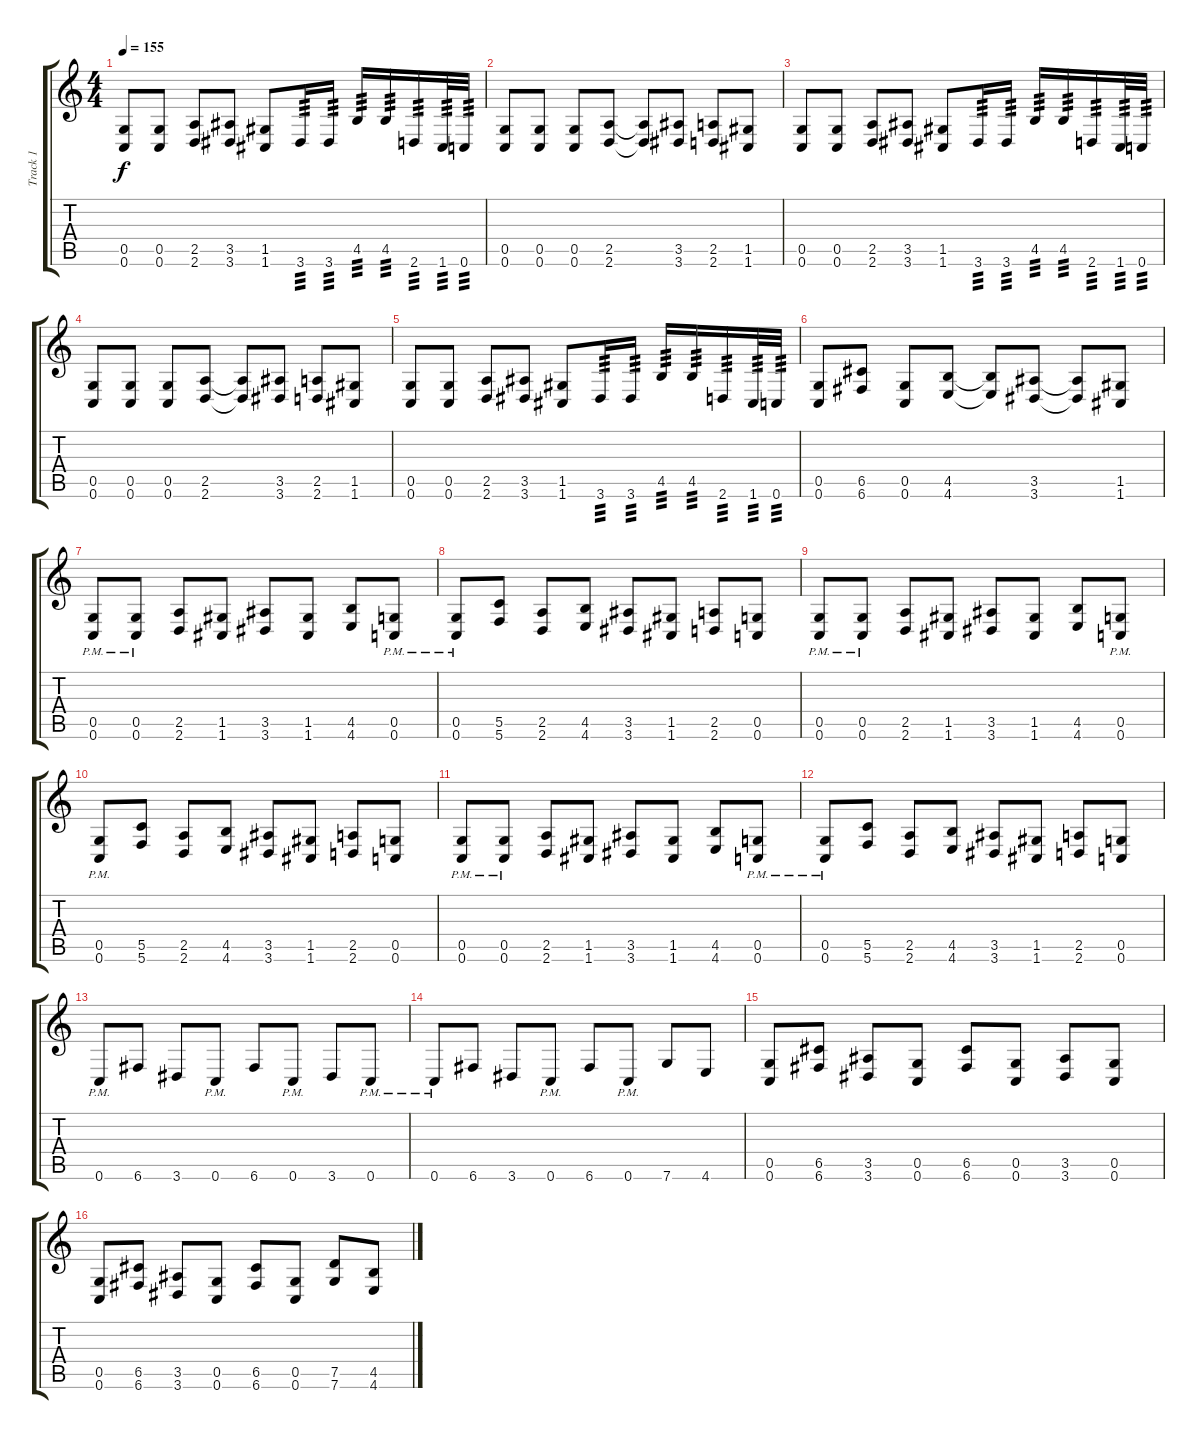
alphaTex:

\track ("Track 1" "Track 1") {instrument distortionguitar}
\staff {score tabs}
\tuning (D4 A3 F3 C3 G2 C2) {hide}
\ts (4 4)
\tempo 155
\clef g2
\ks c
(0.5 0.6).8{dy f} (0.5 0.6).8 (2.5 2.6).8 (3.5 3.6).8 (1.5 1.6).8 3.6.16{tp 3} 3.6.16{tp 3} 4.5.16{tp 3} 4.5.16{tp 3} 2.6.16{tp 3} 1.6.32{tp 3} 0.6.32{tp 3} |
(0.5 0.6).8 (0.5 0.6).8 (0.5 0.6).8 (2.5 2.6).8 (2.5{t} 2.6{t}).8 (3.5 3.6).8 (2.5 2.6).8 (1.5 1.6).8 |
(0.5 0.6).8 (0.5 0.6).8 (2.5 2.6).8 (3.5 3.6).8 (1.5 1.6).8 3.6.16{tp 3} 3.6.16{tp 3} 4.5.16{tp 3} 4.5.16{tp 3} 2.6.16{tp 3} 1.6.32{tp 3} 0.6.32{tp 3} |
(0.5 0.6).8 (0.5 0.6).8 (0.5 0.6).8 (2.5 2.6).8 (2.5{t} 2.6{t}).8 (3.5 3.6).8 (2.5 2.6).8 (1.5 1.6).8 |
(0.5 0.6).8 (0.5 0.6).8 (2.5 2.6).8 (3.5 3.6).8 (1.5 1.6).8 3.6.16{tp 3} 3.6.16{tp 3} 4.5.16{tp 3} 4.5.16{tp 3} 2.6.16{tp 3} 1.6.32{tp 3} 0.6.32{tp 3} |
(0.5 0.6).8 (6.5 6.6).8 (0.5 0.6).8 (4.5 4.6).8 (4.5{t} 4.6{t}).8 (3.5 3.6).8 (3.5{t} 3.6{t}).8 (1.5 1.6).8 |
(0.5{pm} 0.6{pm}).8 (0.5{pm} 0.6{pm}).8 (2.5 2.6).8 (1.5 1.6).8 (3.5 3.6).8 (1.5 1.6).8 (4.5 4.6).8 (0.5{pm} 0.6{pm}).8 |
(0.5{pm} 0.6{pm}).8 (5.5 5.6).8 (2.5 2.6).8 (4.5 4.6).8 (3.5 3.6).8 (1.5 1.6).8 (2.5 2.6).8 (0.5 0.6).8 |
(0.5{pm} 0.6{pm}).8 (0.5{pm} 0.6{pm}).8 (2.5 2.6).8 (1.5 1.6).8 (3.5 3.6).8 (1.5 1.6).8 (4.5 4.6).8 (0.5{pm} 0.6{pm}).8 |
(0.5{pm} 0.6{pm}).8 (5.5 5.6).8 (2.5 2.6).8 (4.5 4.6).8 (3.5 3.6).8 (1.5 1.6).8 (2.5 2.6).8 (0.5 0.6).8 |
(0.5{pm} 0.6{pm}).8 (0.5{pm} 0.6{pm}).8 (2.5 2.6).8 (1.5 1.6).8 (3.5 3.6).8 (1.5 1.6).8 (4.5 4.6).8 (0.5{pm} 0.6{pm}).8 |
(0.5{pm} 0.6{pm}).8 (5.5 5.6).8 (2.5 2.6).8 (4.5 4.6).8 (3.5 3.6).8 (1.5 1.6).8 (2.5 2.6).8 (0.5 0.6).8 |
0.6{pm}.8 6.6.8 3.6.8 0.6{pm}.8 6.6.8 0.6{pm}.8 3.6.8 0.6{pm}.8 |
0.6{pm}.8 6.6.8 3.6.8 0.6{pm}.8 6.6.8 0.6{pm}.8 7.6.8 4.6.8 |
(0.5 0.6).8 (6.5 6.6).8 (3.5 3.6).8 (0.5 0.6).8 (6.5 6.6).8 (0.5 0.6).8 (3.5 3.6).8 (0.5 0.6).8 |
(0.5 0.6).8 (6.5 6.6).8 (3.5 3.6).8 (0.5 0.6).8 (6.5 6.6).8 (0.5 0.6).8 (7.5 7.6).8 (4.5 4.6).8
